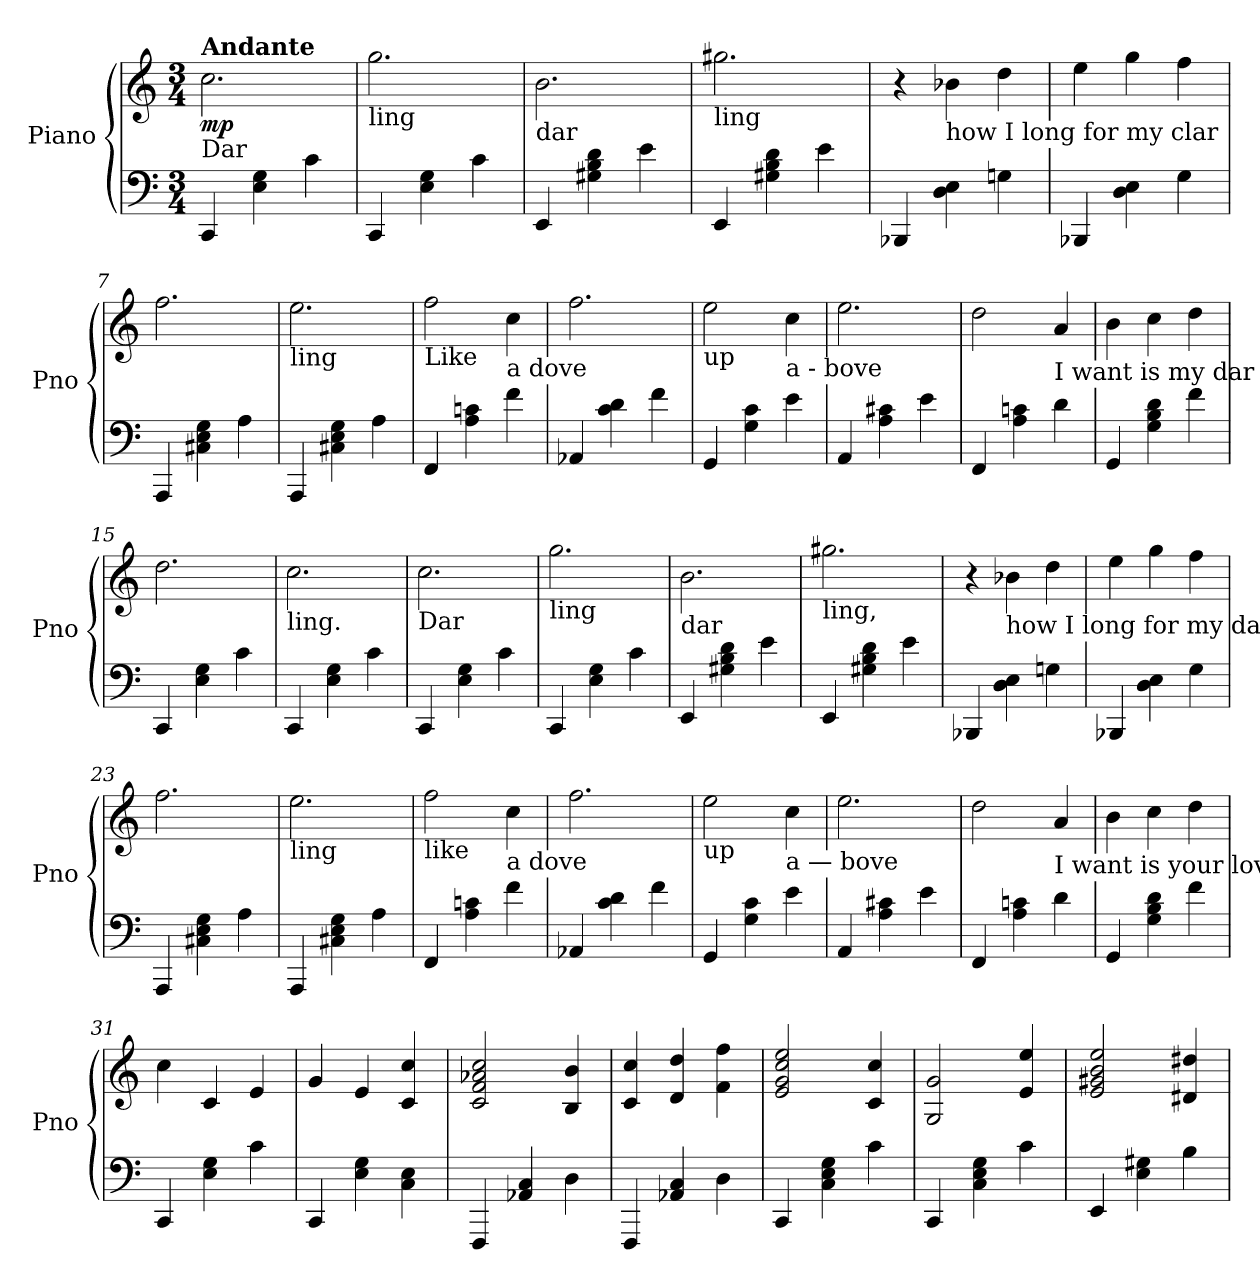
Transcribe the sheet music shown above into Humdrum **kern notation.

**kern	**kern	**dynam
*part1	*part1	*part1
*staff2	*staff1	*staff1/2
*I"Piano	*	*
*I'Pno	*	*
*clefF4	*clefG2	*
*M3/4	*M3/4	*
=1	=1	=1
!	!LO:TX:a:B:t=Andante	!
!	!LO:TX:b:t=Dar	!
!	!	!LO:DY:b
4CC/	2.cc\	mp
4E\ 4G\	.	.
4c\	.	.
=2	=2	=2
!	!LO:TX:b:t=ling	!
4CC/	2.gg\	.
4E\ 4G\	.	.
4c\	.	.
=3	=3	=3
!	!LO:TX:b:t=dar	!
4EE/	2.b\	.
4G#X\ 4B\ 4d\	.	.
4e\	.	.
=4	=4	=4
!	!LO:TX:b:t=ling	!
4EE/	2.gg#X\	.
4G#X\ 4B\ 4d\	.	.
4e\	.	.
=5	=5	=5
4BBB-X/	4r	.
!	!LO:TX:b:t=how I long for my clar	!
4D\ 4E\	4b-X\	.
4Gn\	4dd\	.
=6	=6	=6
4BBB-X/	4ee\	.
4D\ 4E\	4gg\	.
4G\	4ff\	.
=7	=7	=7
4AAA/	2.ff\	.
4C#X\ 4E\ 4G\	.	.
4A\	.	.
=8	=8	=8
!	!LO:TX:b:t=ling	!
4AAA/	2.ee\	.
4C#X\ 4E\ 4G\	.	.
4A\	.	.
!!LO:LB:g=z
=9	=9	=9
!	!LO:TX:b:t=Like	!
4FF/	2ff\	.
4A\ 4cn\	.	.
!	!LO:TX:b:t=a dove	!
4f\	4cc\	.
=10	=10	=10
4AA-X/	2.ff\	.
4c\ 4d\	.	.
4f\	.	.
=11	=11	=11
!	!LO:TX:b:t=up	!
4GG/	2ee\	.
4G\ 4c\	.	.
!	!LO:TX:b:t=a - bove	!
4e\	4cc\	.
=12	=12	=12
4AA/	2.ee\	.
4A\ 4c#X\	.	.
4e\	.	.
=13	=13	=13
4FF/	2dd\	.
4A\ 4cn\	.	.
!	!LO:TX:b:t=I want is my dar	!
4d\	4a/	.
=14	=14	=14
4GG/	4b\	.
4G\ 4B\ 4d\	4cc\	.
4f\	4dd\	.
=15	=15	=15
4CC/	2.dd\	.
4E\ 4G\	.	.
4c\	.	.
=16	=16	=16
!	!LO:TX:b:t=ling.	!
4CC/	2.cc\	.
4E\ 4G\	.	.
4c\	.	.
!!LO:LB:g=z
=17	=17	=17
!	!LO:TX:b:t=Dar	!
4CC/	2.cc\	.
4E\ 4G\	.	.
4c\	.	.
=18	=18	=18
!	!LO:TX:b:t=ling	!
4CC/	2.gg\	.
4E\ 4G\	.	.
4c\	.	.
=19	=19	=19
!	!LO:TX:b:t=dar	!
4EE/	2.b\	.
4G#X\ 4B\ 4d\	.	.
4e\	.	.
=20	=20	=20
!	!LO:TX:b:t=ling,	!
4EE/	2.gg#X\	.
4G#X\ 4B\ 4d\	.	.
4e\	.	.
=21	=21	=21
4BBB-X/	4r	.
!	!LO:TX:b:t=how I long for my dar	!
4D\ 4E\	4b-X\	.
4Gn\	4dd\	.
=22	=22	=22
4BBB-X/	4ee\	.
4D\ 4E\	4gg\	.
4G\	4ff\	.
=23	=23	=23
4AAA/	2.ff\	.
4C#X\ 4E\ 4G\	.	.
4A\	.	.
=24	=24	=24
!	!LO:TX:b:t=ling	!
4AAA/	2.ee\	.
4C#X\ 4E\ 4G\	.	.
4A\	.	.
!!LO:LB:g=z
=25	=25	=25
!	!LO:TX:b:t=like	!
4FF/	2ff\	.
4A\ 4cn\	.	.
!	!LO:TX:b:t=a dove	!
4f\	4cc\	.
=26	=26	=26
4AA-X/	2.ff\	.
4c\ 4d\	.	.
4f\	.	.
=27	=27	=27
!	!LO:TX:b:t=up	!
4GG/	2ee\	.
4G\ 4c\	.	.
!	!LO:TX:b:t=a — bove	!
4e\	4cc\	.
=28	=28	=28
4AA/	2.ee\	.
4A\ 4c#X\	.	.
4e\	.	.
=29	=29	=29
4FF/	2dd\	.
4A\ 4cn\	.	.
!	!LO:TX:b:t=I want is your love.	!
4d\	4a/	.
=30	=30	=30
4GG/	4b\	.
4G\ 4B\ 4d\	4cc\	.
4f\	4dd\	.
=31	=31	=31
4CC/	4cc\	.
4E\ 4G\	4c/	.
4c\	4e/	.
=32	=32	=32
4CC/	4g/	.
4E\ 4G\	4e/	.
4C\ 4E\	4c/ 4cc/	.
!!LO:PB:g=z
=33	=33	=33
4FFF/	2c/ 2f/ 2a-X/ 2cc/	.
4AA-X/ 4C/	.	.
4D\	4B/ 4b/	.
=34	=34	=34
4FFF/	4c/ 4cc/	.
4AA-X/ 4C/	4d/ 4dd/	.
4D\	4f\ 4ff\	.
=35	=35	=35
4CC/	2e/ 2g/ 2cc/ 2ee/	.
4C\ 4E\ 4G\	.	.
4c\	4c/ 4cc/	.
=36	=36	=36
4CC/	2G/ 2g/	.
4C\ 4E\ 4G\	.	.
4c\	4e/ 4ee/	.
=37	=37	=37
4EE/	2e/ 2g#X/ 2b/ 2ee/	.
4E\ 4G#X\	.	.
4B\	4d#X/ 4dd#X/	.
=	=	=
*-	*-	*-
